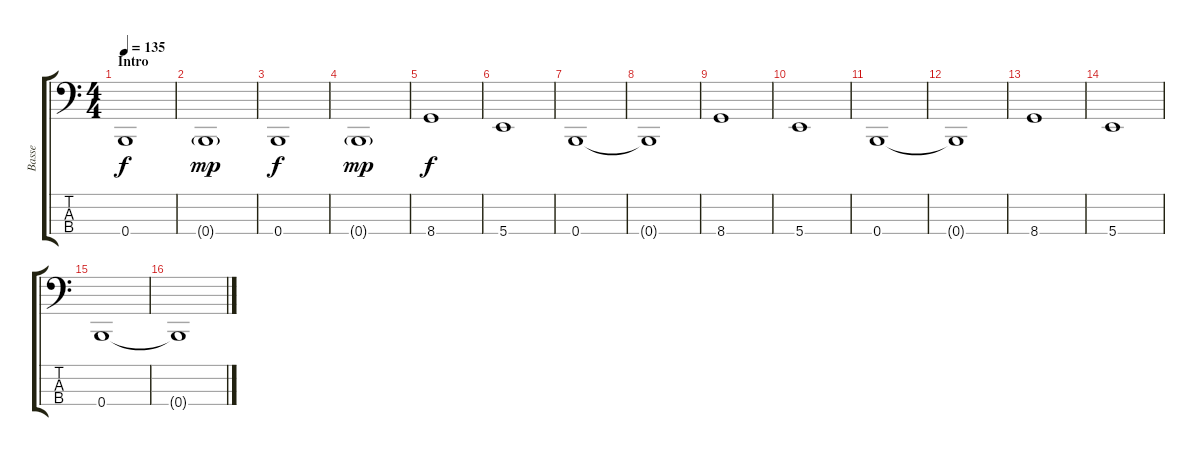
\track ("Basse" "Basse") {instrument electricbassfinger}
\staff {score tabs}
\tuning (E2 B1 Gb1 B0) {hide}
\ts (4 4)
\section ("" "Intro")
\tempo 135
\clef f4
\ks c
0.4.1{dy f instrument electricbassfinger} |
0.4{g}.1{dy mp} |
0.4.1{dy f} |
0.4{g}.1{dy mp} |
8.4.1{dy f} |
5.4.1 |
0.4.1 |
0.4{t}.1 |
8.4.1 |
5.4.1 |
0.4.1 |
0.4{t}.1 |
8.4.1 |
5.4.1 |
0.4.1 |
0.4{t}.1
